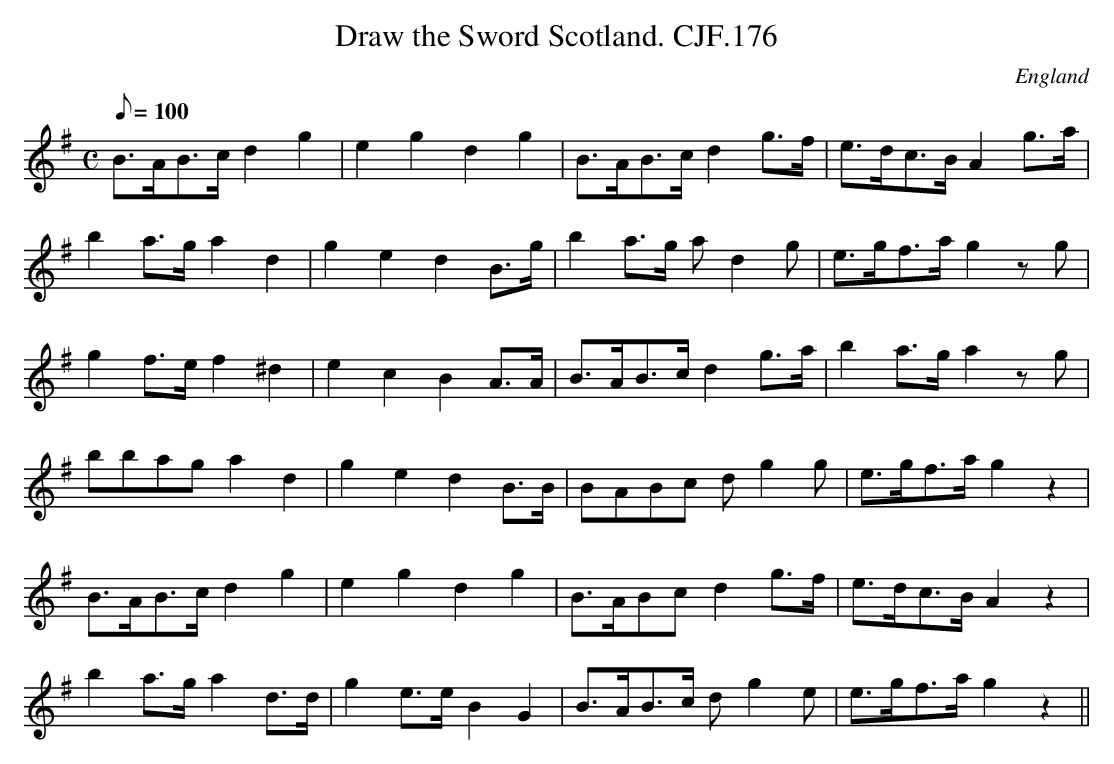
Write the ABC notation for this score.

X:1
T:Draw the Sword Scotland. CJF.176
M:C
L:1/8
Q:100
O:England
K:G
B>AB>cd2g2|e2g2d2g2|B>AB>cd2g>f|e>dc>BA2g>a|!
b2a>ga2d2|g2e2d2B>g|b2a>g ad2g|e>gf>ag2zg|!
g2f>ef2^d2|e2c2B2A>A|B>AB>cd2g>a|b2a>ga2zg|!
bbaga2d2|g2e2d2B>B|BABc dhg2g|e>gf>ahg2z2|!
B>AB>cd2g2|e2g2d2g2|B>ABcd2g>f|e>dc>BhA2z2|!
b2a>ga2d>d|g2e>eB2G2|B>AB>c dhg2e|e>gf>ag2z2||
